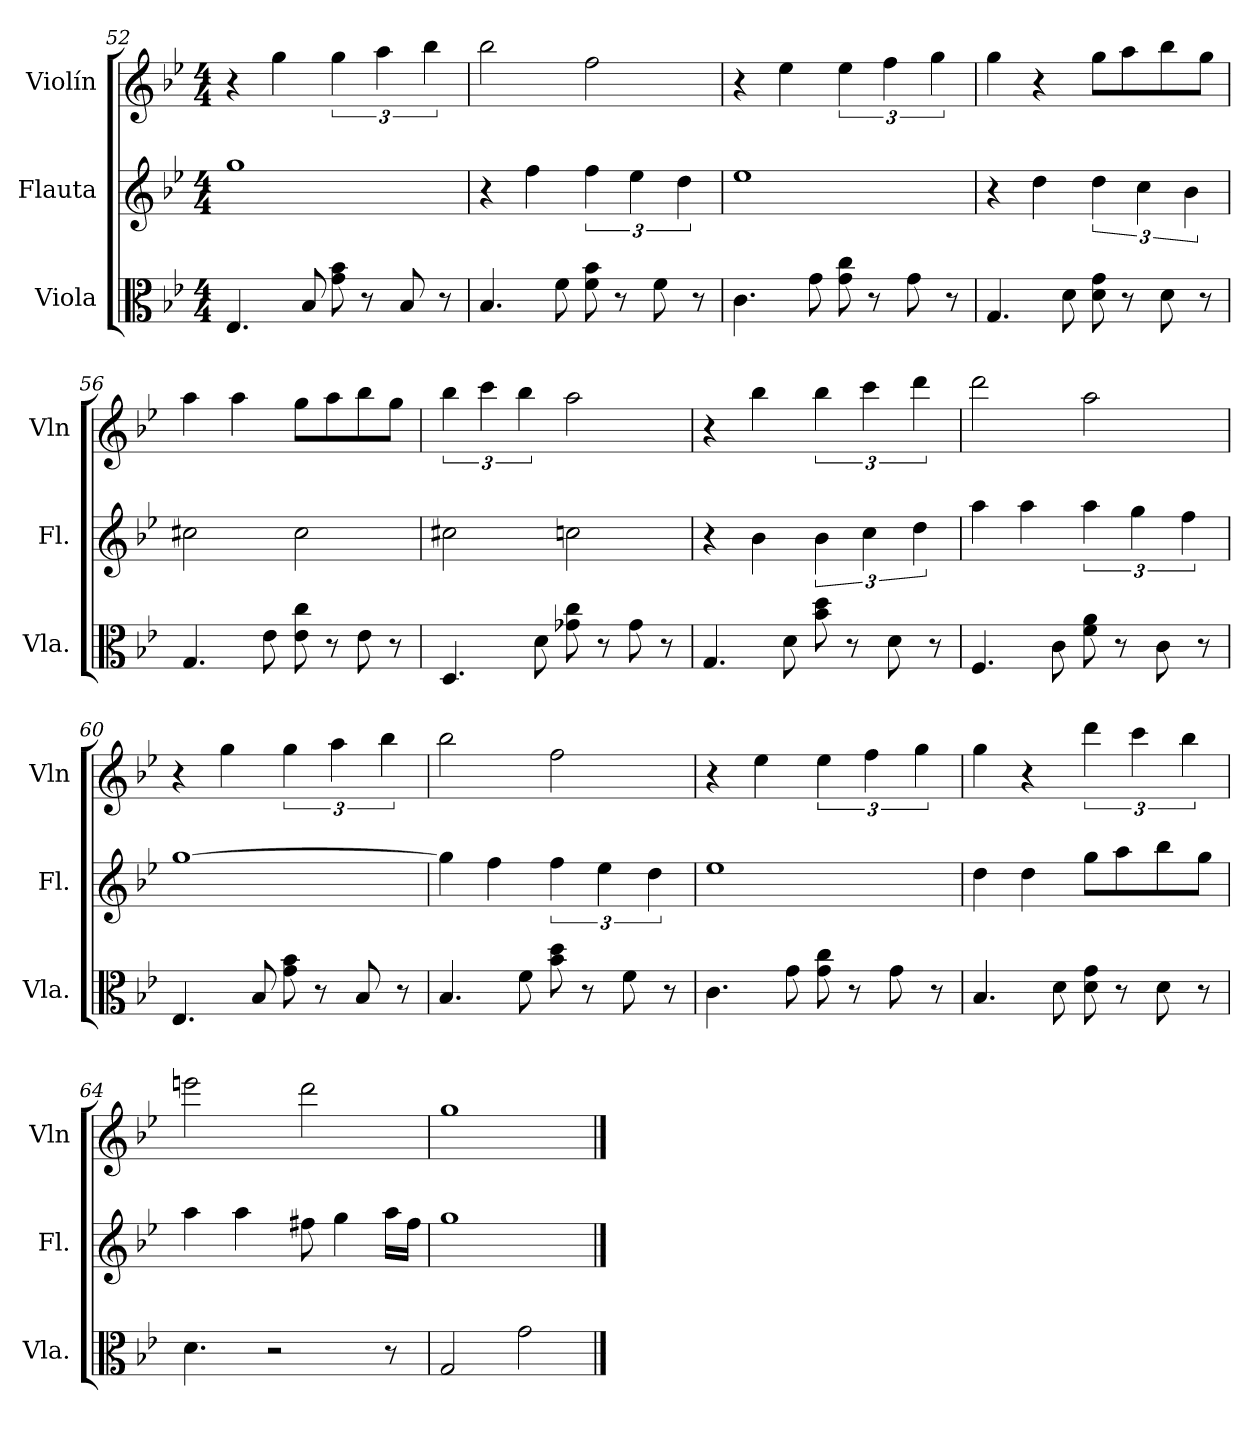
**kern	**kern	**kern
*part3	*part2	*part1
*staff3	*staff2	*staff1
*I"Viola	*I"Flauta	*I"Violín
*I'Vla.	*I'Fl.	*I'Vln
*clefC3	*clefG2	*clefG2
*k[b-e-]	*k[b-e-]	*k[b-e-]
*M4/4	*M4/4	*M4/4
=52	=52	=52
4.E-/	1gg	4r
.	.	4gg\
8B-/	.	.
8g\ 8b-\	.	6gg\
8r	.	.
.	.	6aa\
8B-/	.	.
.	.	6bb-\
8r	.	.
=53	=53	=53
4.B-/	4r	2bb-\
.	4ff\	.
8f\	.	.
8f\ 8b-\	6ff\	2ff\
8r	.	.
.	6ee-\	.
8f\	.	.
.	6dd\	.
8r	.	.
!!LO:PB:g=z
=54	=54	=54
4.c\	1ee-	4r
.	.	4ee-\
8g\	.	.
8g\ 8cc\	.	6ee-\
8r	.	.
.	.	6ff\
8g\	.	.
.	.	6gg\
8r	.	.
=55	=55	=55
4.G/	4r	4gg\
.	4dd\	4r
8d\	.	.
8d\ 8g\	6dd\	8gg\L
8r	.	8aa\
.	6cc\	.
8d\	.	8bb-\
.	6b-\	.
8r	.	8gg\J
=56	=56	=56
4.G/	2cc#X\	4aa\
.	.	4aa\
8e-\	.	.
8e-\ 8cc\	2cc#\	8gg\L
8r	.	8aa\
8e-\	.	8bb-\
8r	.	8gg\J
=57	=57	=57
4.D/	2cc#X\	6bb-\
.	.	6ccc\
.	.	6bb-\
8d\	.	.
8g-X\ 8cc\	2ccn\	2aa\
8r	.	.
8g-\	.	.
8r	.	.
=58	=58	=58
4.G/	4r	4r
.	4b-\	4bb-\
8d\	.	.
8b-\ 8dd\	6b-\	6bb-\
8r	.	.
.	6cc\	6ccc\
8d\	.	.
.	6dd\	6ddd\
8r	.	.
=59	=59	=59
4.F/	4aa\	2ddd\
.	4aa\	.
8c\	.	.
8f\ 8a\	6aa\	2aa\
8r	.	.
.	6gg\	.
8c\	.	.
.	6ff\	.
8r	.	.
!!LO:LB:g=z
=60	=60	=60
4.E-/	[1gg	4r
.	.	4gg\
8B-/	.	.
8g\ 8b-\	.	6gg\
8r	.	.
.	.	6aa\
8B-/	.	.
.	.	6bb-\
8r	.	.
=61	=61	=61
4.B-/	4gg\]	2bb-\
.	4ff\	.
8f\	.	.
8b-\ 8dd\	6ff\	2ff\
8r	.	.
.	6ee-\	.
8f\	.	.
.	6dd\	.
8r	.	.
=62	=62	=62
4.c\	1ee-	4r
.	.	4ee-\
8g\	.	.
8g\ 8cc\	.	6ee-\
8r	.	.
.	.	6ff\
8g\	.	.
.	.	6gg\
8r	.	.
=63	=63	=63
4.B-/	4dd\	4gg\
.	4dd\	4r
8d\	.	.
8d\ 8g\	8gg\L	6ddd\
8r	8aa\	.
.	.	6ccc\
8d\	8bb-\	.
.	.	6bb-\
8r	8gg\J	.
=64	=64	=64
4.d\	4aa\	2eeen\
.	4aa\	.
2r	.	.
.	8ff#X\	2ddd\
.	4gg\	.
8r	16aa\LL	.
.	16ff#\JJ	.
=65	=65	=65
2G/	1gg	1gg
2g\	.	.
==	==	==
*-	*-	*-
